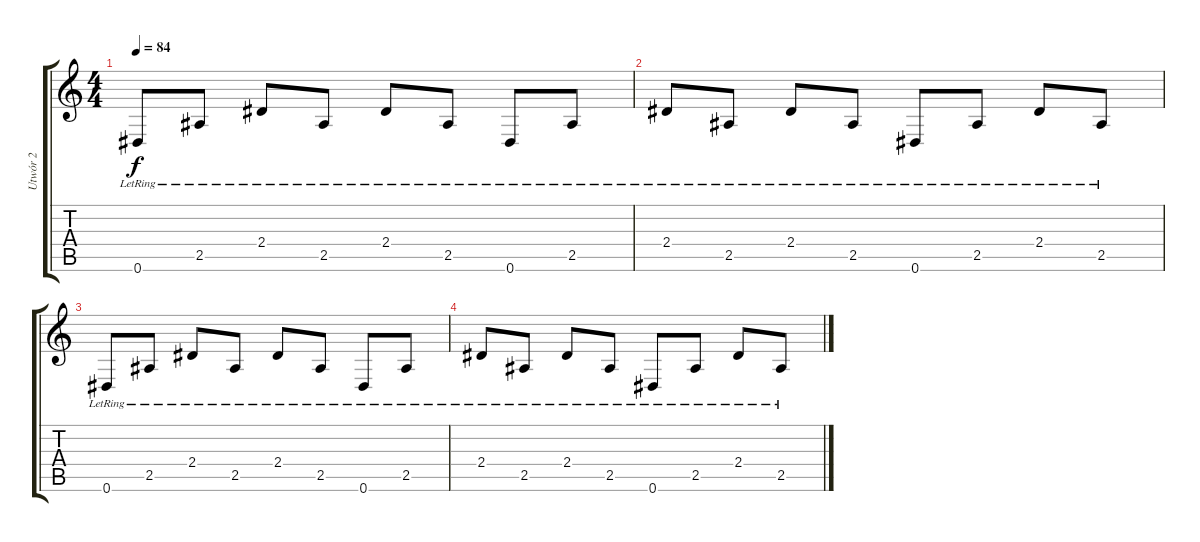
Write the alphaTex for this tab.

\track ("Utwór 2" "Utwór 2") {instrument acousticguitarnylon}
\staff {score tabs}
\tuning (Eb4 Bb3 Gb3 Db3 Ab2 Eb2) {hide}
\ts (4 4)
\tempo 84
\clef g2
\ks c
0.6{lr}.8{dy f} 2.5{lr}.8 2.4{lr}.8 2.5{lr}.8 2.4{lr}.8 2.5{lr}.8 0.6{lr}.8 2.5{lr}.8 |
2.4{lr}.8 2.5{lr}.8 2.4{lr}.8 2.5{lr}.8 0.6{lr}.8 2.5{lr}.8 2.4{lr}.8 2.5{lr}.8 |
0.6{lr}.8 2.5{lr}.8 2.4{lr}.8 2.5{lr}.8 2.4{lr}.8 2.5{lr}.8 0.6{lr}.8 2.5{lr}.8 |
2.4{lr}.8 2.5{lr}.8 2.4{lr}.8 2.5{lr}.8 0.6{lr}.8 2.5{lr}.8 2.4{lr}.8 2.5{lr}.8
